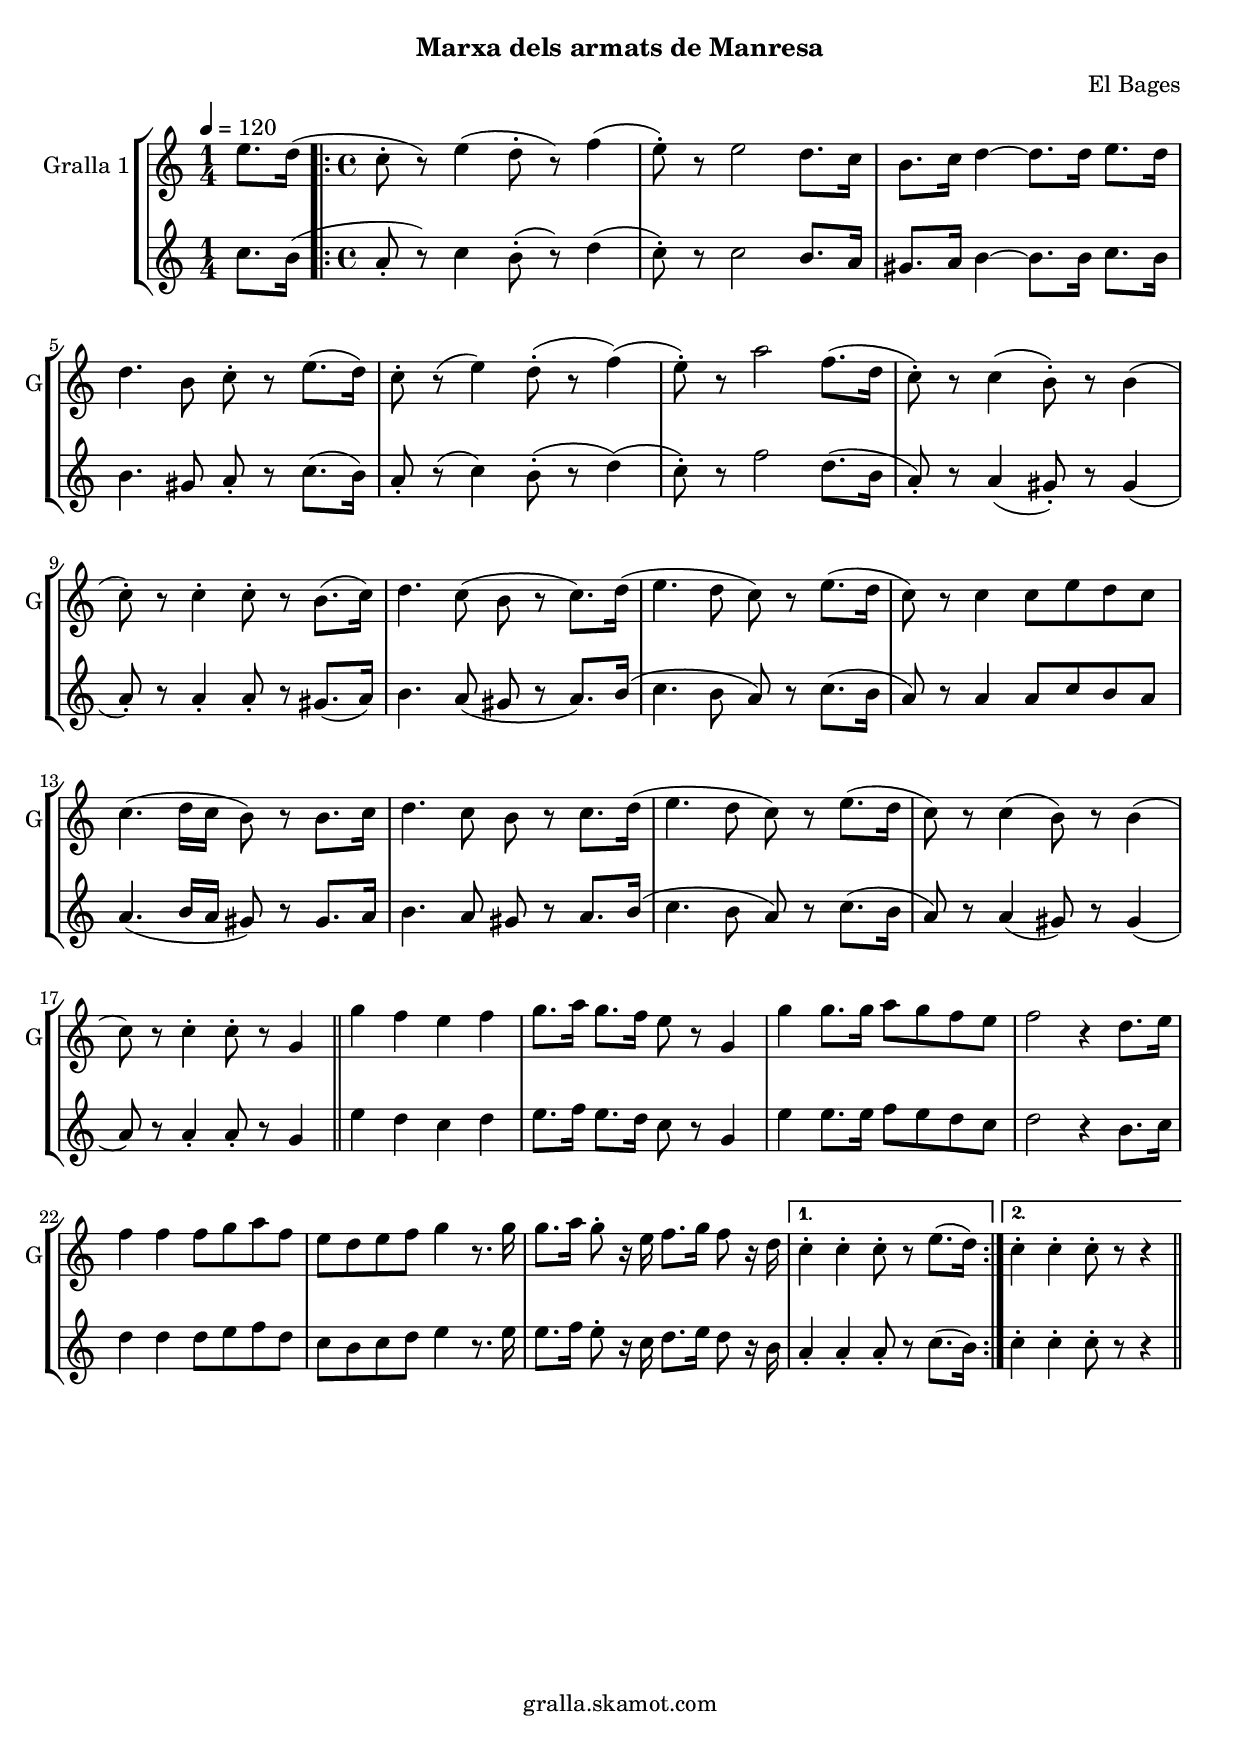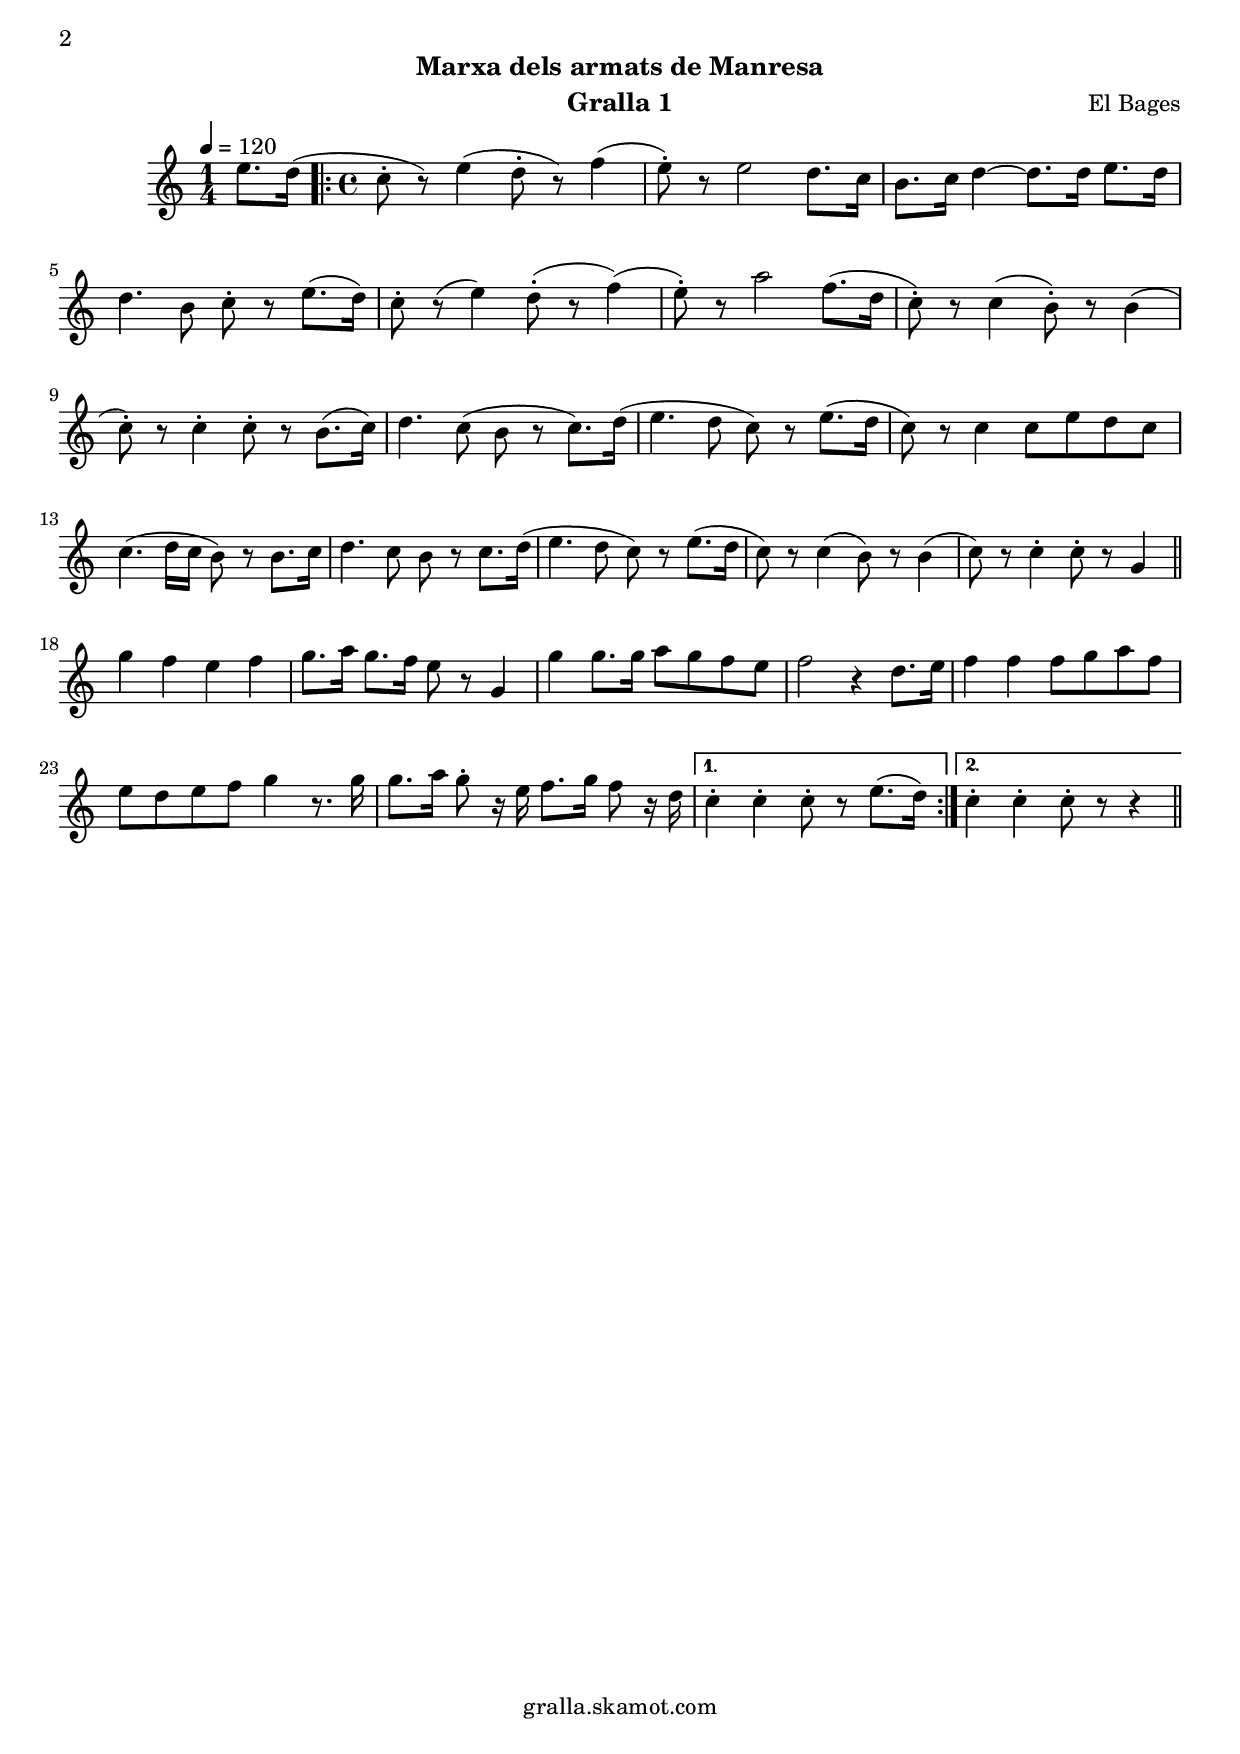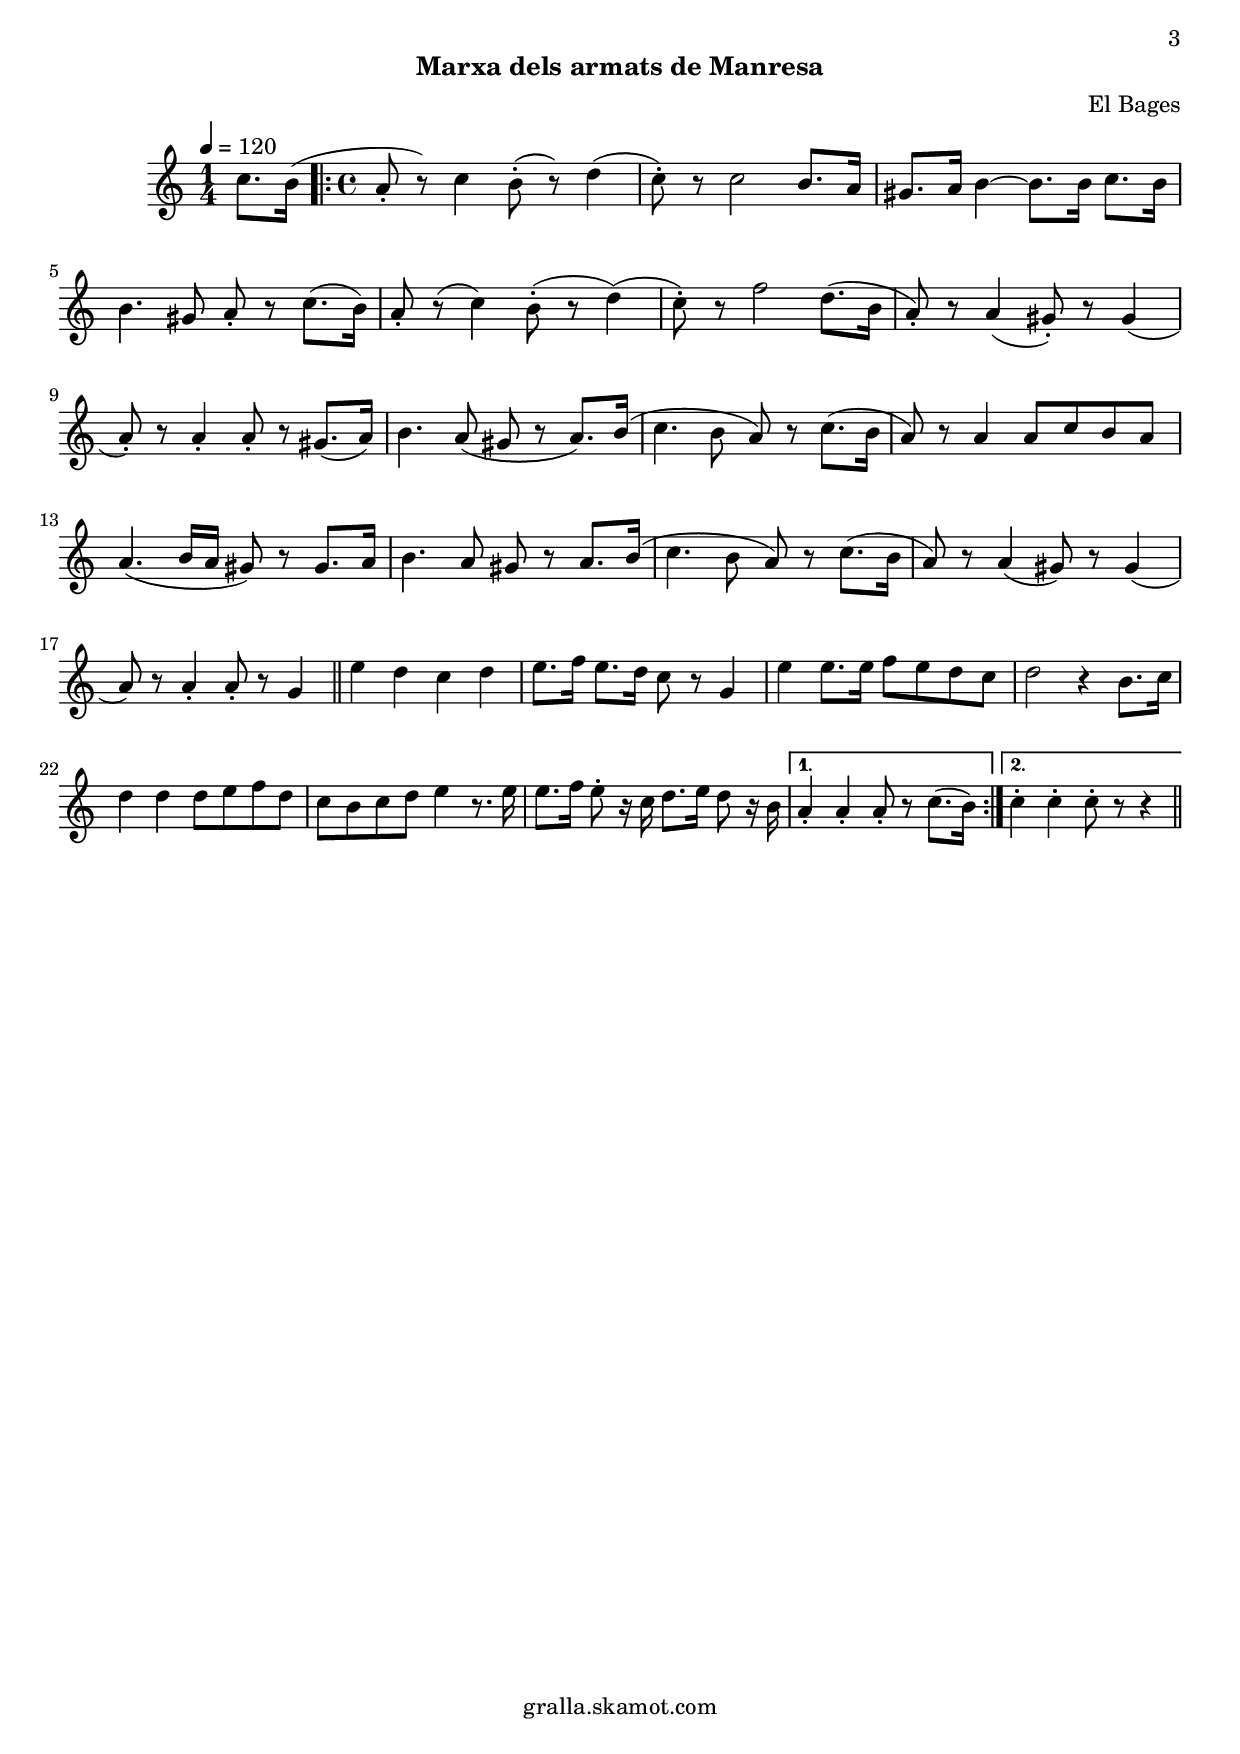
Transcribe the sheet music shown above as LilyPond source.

\version "2.16.2"

\header {
  dedication=""
  title=""
  subtitle="Marxa dels armats de Manresa"
  subsubtitle=""
  poet=""
  meter=""
  piece=""
  composer="El Bages"
  arranger=""
  opus=""
  instrument=""
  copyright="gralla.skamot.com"
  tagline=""
}

liniaroAa =
\relative e''
{
  \tempo 4=120
  \clef treble
  \key c \major
  \time 1/4
  e8. d16 (  |
  \time 4/4   \repeat volta 2 { c8-. r ) e4 ( d8-. r ) f4 (  |
  e8-. ) r e2 d8. c16  |
  b8. c16 d4 ~ d8. d16 e8. d16  |
  %05
  d4. b8 c-. r e8. ( d16 )  |
  c8-. r ( e4 ) d8-. ( r f4 ) (  |
  e8-. ) r a2 f8. ( d16  |
  c8-. ) r c4 ( b8-. ) r b4 (  |
  c8-. ) r c4-. c8-. r b8. ( c16 )  |
  %10
  d4. c8 ( b r c8. ) d16 (  |
  e4. d8 c ) r e8. ( d16  |
  c8 ) r c4 c8 e d c  |
  c4. ( d16 c b8 ) r b8. c16  |
  d4. c8 b r c8. d16 (  |
  %15
  e4. d8 c ) r e8. ( d16  |
  c8 ) r c4 ( b8 ) r b4 (  |
  c8 ) r c4-. c8-. r g4  \bar "||"
  g'4 f e f  |
  g8. a16 g8. f16 e8 r g,4  |
  %20
  g'4 g8. g16 a8 g f e  |
  f2 r4 d8. e16  |
  f4 f f8 g a f  |
  e8 d e f g4 r8. g16  |
  g8. a16 g8-. r16 e f8. g16 f8 r16 d }
  %25
  \alternative { { c4-. c-. c8-. r e8. ( d16 ) }
  { c4-. c-. c8-. r r4 } } \bar "||"
}

liniaroAb =
\relative c''
{
  \tempo 4=120
  \clef treble
  \key c \major
  \time 1/4
  c8. b16 (  |
  \time 4/4   \repeat volta 2 { a8-. r ) c4 b8-. ( r ) d4 (  |
  c8-. ) r c2 b8. a16  |
  gis8. a16 b4 ~ b8. b16 c8. b16  |
  %05
  b4. gis8 a-. r c8. ( b16 )  |
  a8-. r ( c4 ) b8-. ( r d4 ) (  |
  c8-. ) r f2 d8. ( b16  |
  a8-. ) r a4 ( gis8-. ) r gis4 (  |
  a8-. ) r a4-. a8-. r gis8. ( a16 )  |
  %10
  b4. a8 ( gis r a8. ) b16 (  |
  c4. b8 a ) r c8. ( b16  |
  a8 ) r a4 a8 c b a  |
  a4. ( b16 a gis8 ) r gis8. a16  |
  b4. a8 gis r a8. b16 (  |
  %15
  c4. b8 a ) r c8. ( b16  |
  a8 ) r a4 ( gis8 ) r gis4 (  |
  a8 ) r a4-. a8-. r g4  \bar "||"
  e'4 d c d  |
  e8. f16 e8. d16 c8 r g4  |
  %20
  e'4 e8. e16 f8 e d c  |
  d2 r4 b8. c16  |
  d4 d d8 e f d  |
  c8 b c d e4 r8. e16  |
  e8. f16 e8-. r16 c d8. e16 d8 r16 b }
  %25
  \alternative { { a4-. a-. a8-. r c8. ( b16 ) }
  { c4-. c-. c8-. r r4 } } \bar "||"
}

\bookpart {
  \score {
    \new StaffGroup {
      \override Score.RehearsalMark #'self-alignment-X = #LEFT
      <<
        \new Staff \with {instrumentName = #"Gralla 1" shortInstrumentName = #"G"} \liniaroAa
        \new Staff \with {instrumentName = #"" shortInstrumentName = #" "} \liniaroAb
      >>
    }
    \layout {}
  }
  \score { \unfoldRepeats
    \new StaffGroup {
      \override Score.RehearsalMark #'self-alignment-X = #LEFT
      <<
        \new Staff \with {instrumentName = #"Gralla 1" shortInstrumentName = #"G"} \liniaroAa
        \new Staff \with {instrumentName = #"" shortInstrumentName = #" "} \liniaroAb
      >>
    }
    \midi {
      \set Staff.midiInstrument = "oboe"
      \set DrumStaff.midiInstrument = "drums"
    }
  }
}

\bookpart {
  \header {instrument="Gralla 1"}
  \score {
    \new StaffGroup {
      \override Score.RehearsalMark #'self-alignment-X = #LEFT
      <<
        \new Staff \liniaroAa
      >>
    }
    \layout {}
  }
  \score { \unfoldRepeats
    \new StaffGroup {
      \override Score.RehearsalMark #'self-alignment-X = #LEFT
      <<
        \new Staff \liniaroAa
      >>
    }
    \midi {
      \set Staff.midiInstrument = "oboe"
      \set DrumStaff.midiInstrument = "drums"
    }
  }
}

\bookpart {
  \header {instrument=""}
  \score {
    \new StaffGroup {
      \override Score.RehearsalMark #'self-alignment-X = #LEFT
      <<
        \new Staff \liniaroAb
      >>
    }
    \layout {}
  }
  \score { \unfoldRepeats
    \new StaffGroup {
      \override Score.RehearsalMark #'self-alignment-X = #LEFT
      <<
        \new Staff \liniaroAb
      >>
    }
    \midi {
      \set Staff.midiInstrument = "oboe"
      \set DrumStaff.midiInstrument = "drums"
    }
  }
}

